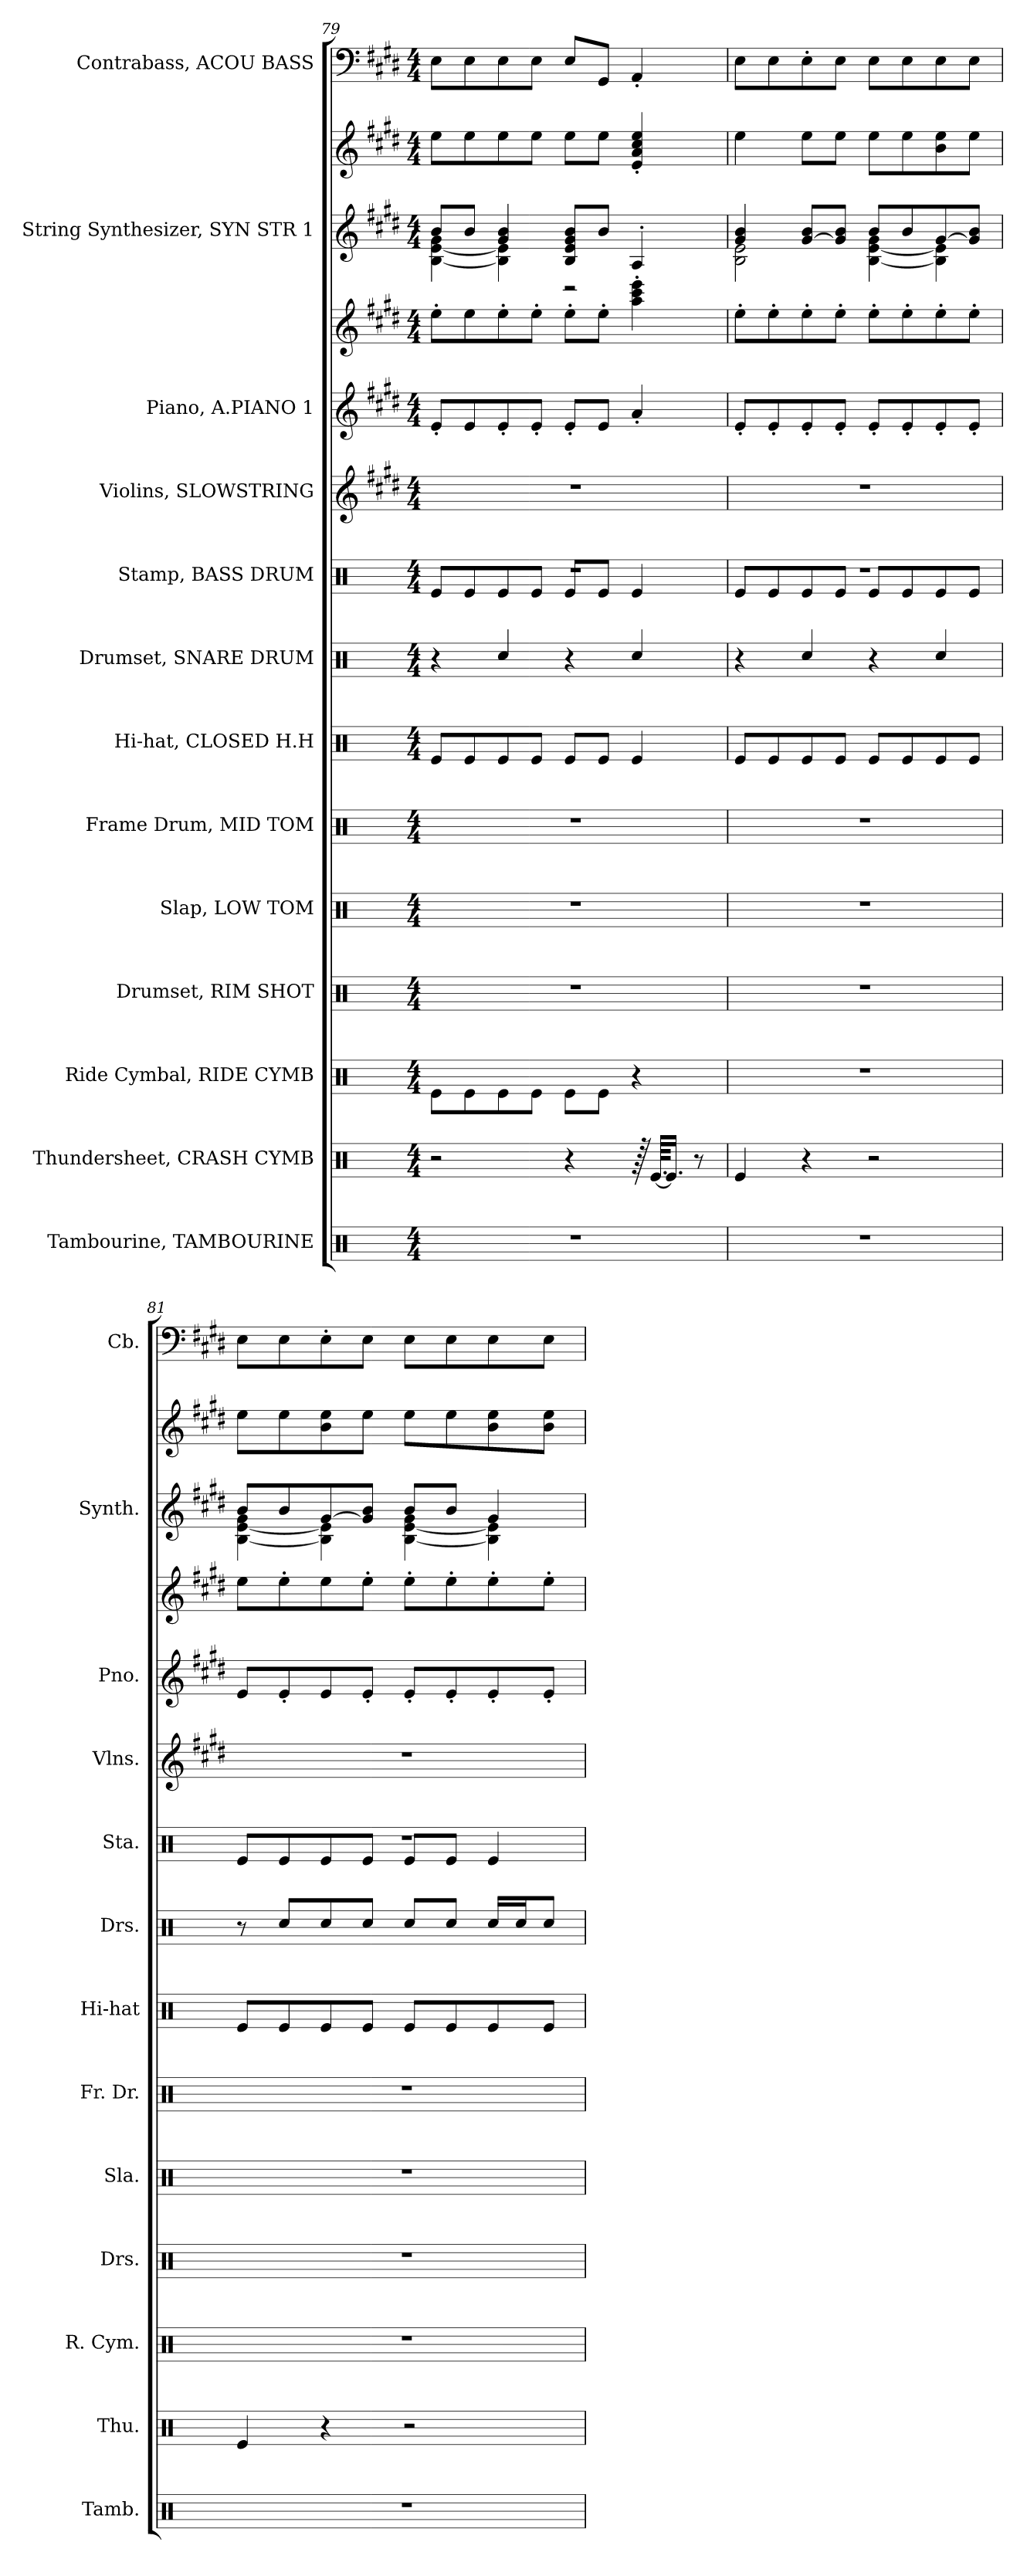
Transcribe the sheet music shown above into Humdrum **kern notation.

**kern	**kern	**kern	**kern	**kern	**kern	**kern	**kern	**kern	**kern	**kern	**kern	**kern	**kern	**kern
*part13	*part12	*part11	*part10	*part9	*part8	*part7	*part6	*part5	*part4	*part3	*part3	*part2	*part2	*part1
*staff15	*staff14	*staff13	*staff12	*staff11	*staff10	*staff9	*staff8	*staff7	*staff6	*staff5	*staff4	*staff3	*staff2	*staff1
*I"Tambourine, TAMBOURINE	*I"Thundersheet, CRASH CYMB	*I"Ride Cymbal, RIDE CYMB	*I"Drumset, RIM SHOT	*I"Slap, LOW TOM	*I"Frame Drum, MID TOM	*I"Hi-hat, CLOSED H.H	*I"Drumset, SNARE DRUM	*I"Stamp, BASS DRUM	*I"Violins, SLOWSTRING	*I"Piano, A.PIANO 1	*	*I"String Synthesizer, SYN STR 1	*	*I"Contrabass, ACOU BASS
*I'Tamb.	*I'Thu.	*I'R. Cym.	*I'Drs.	*I'Sla.	*I'Fr. Dr.	*I'Hi-hat	*I'Drs.	*I'Sta.	*I'Vlns.	*I'Pno.	*	*I'Synth.	*	*I'Cb.
*clefX	*clefX	*clefX	*clefX	*clefX	*clefX	*clefX	*clefX	*clefX	*clefG2	*clefG2	*clefG2	*clefG2	*clefG2	*clefF4
*	*	*	*	*	*	*	*	*	*	*	*	*	*	*ITrd7c12
*k[]	*k[]	*k[]	*k[]	*k[]	*k[]	*k[]	*k[]	*k[]	*k[f#c#g#d#]	*k[f#c#g#d#]	*k[f#c#g#d#]	*k[f#c#g#d#]	*k[f#c#g#d#]	*k[f#c#g#d#]
*M4/4	*M4/4	*M4/4	*M4/4	*M4/4	*M4/4	*M4/4	*M4/4	*M4/4	*M4/4	*M4/4	*M4/4	*M4/4	*M4/4	*M4/4
=79	=79	=79	=79	=79	=79	=79	=79	=79	=79	=79	=79	=79	=79	=79
*	*	*	*	*	*	*	*	*^	*	*	*	*^	*	*
1r	2r	8Re\L	1r	1r	1r	8Re/L	4r	1r	8Re/L	1r	8e'/L	8ee'\L	8b/L	[4B\ [4e\ 4g#\	8ee\L	8EE\L
.	.	8Re\	.	.	.	8Re/	.	.	8Re/	.	8e/	8ee\	8b/J	.	8ee\	8EE\
.	.	8Re\	.	.	.	8Re/	4Rcc/	.	8Re/	.	8e'/	8ee'\	4g#/ 4b/	4B\] 4e\]	8ee\	8EE\
.	.	8Re\J	.	.	.	8Re/J	.	.	8Re/J	.	8e'/J	8ee'\J	.	.	8ee\J	8EE\J
.	4r	8Re\L	.	.	.	8Re/L	4r	.	8Re/L	.	8e'/L	8ee'\L	8B/ 8e/ 8g#/ 8b/L	2r	8ee\L	8EE/L
.	.	8Re\J	.	.	.	8Re/J	.	.	8Re/J	.	8e/J	8ee'\J	8b/J	.	8ee\J	8GGG#/J
.	128r	4r	.	.	.	4Re/	4Rcc/	.	4Re/	.	4a'/	4aa\' 4ccc#\' 4eee\'	4A'/	.	4e/' 4a/' 4cc#/' 4ee/'	4AAA'/
.	[64.Re/KKLL	.	.	.	.	.	.	.	.	.	.	.	.	.	.	.
.	16.Re/JJ]	.	.	.	.	.	.	.	.	.	.	.	.	.	.	.
.	8r	.	.	.	.	.	.	.	.	.	.	.	.	.	.	.
!!LO:PB:g=z
=80	=80	=80	=80	=80	=80	=80	=80	=80	=80	=80	=80	=80	=80	=80	=80	=80
1r	4Re/	1r	1r	1r	1r	8Re/L	4r	1r	8Re/L	1r	8e'/L	8ee'\L	4g#/ 4b/	2B\ 2e\	4ee\	8EE\L
.	.	.	.	.	.	8Re/	.	.	8Re/	.	8e'/	8ee'\	.	.	.	8EE\
.	4r	.	.	.	.	8Re/	4Rcc/	.	8Re/	.	8e'/	8ee'\	[8g#/ 8b/L	.	8ee\L	8EE'\
.	.	.	.	.	.	8Re/J	.	.	8Re/J	.	8e'/J	8ee'\J	8g#/] 8b/J	.	8ee\J	8EE\J
.	2r	.	.	.	.	8Re/L	4r	.	8Re/L	.	8e'/L	8ee'\L	8b/L	[4B\ [4e\ 4g#\	8ee\L	8EE\L
.	.	.	.	.	.	8Re/	.	.	8Re/	.	8e'/	8ee'\	8b/	.	8ee\	8EE\
.	.	.	.	.	.	8Re/	4Rcc/	.	8Re/	.	8e'/	8ee'\	[8g#/	4B\] 4e\]	8b\ 8ee\	8EE\
.	.	.	.	.	.	8Re/J	.	.	8Re/J	.	8e'/J	8ee'\J	8g#/] 8b/J	.	8ee\J	8EE\J
=81	=81	=81	=81	=81	=81	=81	=81	=81	=81	=81	=81	=81	=81	=81	=81	=81
1r	4Re/	1r	1r	1r	1r	8Re/L	8r	1r	8Re/L	1r	8e/L	8ee\L	8b/L	[4B\ [4e\ 4g#\	8ee\L	8EE\L
.	.	.	.	.	.	8Re/	8Rcc/L	.	8Re/	.	8e'/	8ee'\	8b/	.	8ee\	8EE\
.	4r	.	.	.	.	8Re/	8Rcc/	.	8Re/	.	8e/	8ee\	[8g#/	4B\] 4e\]	8b\ 8ee\	8EE'\
.	.	.	.	.	.	8Re/J	8Rcc/J	.	8Re/J	.	8e'/J	8ee'\J	8g#/] 8b/J	.	8ee\J	8EE\J
.	2r	.	.	.	.	8Re/L	8Rcc/L	.	8Re/L	.	8e'/L	8ee'\L	8b/L	[4B\ [4e\ 4g#\	8ee\L	8EE\L
.	.	.	.	.	.	8Re/	8Rcc/J	.	8Re/J	.	8e'/	8ee'\	8b/J	.	8ee\	8EE\
.	.	.	.	.	.	8Re/	16Rcc/LL	.	4Re/	.	8e'/	8ee'\	4g#/	4B\] 4e\]	8b\ 8ee\	8EE\
.	.	.	.	.	.	.	16Rcc/J	.	.	.	.	.	.	.	.	.
.	.	.	.	.	.	8Re/J	8Rcc/J	.	.	.	8e'/J	8ee'\J	.	.	8b\ 8ee\J	8EE\J
*	*	*	*	*	*	*	*	*v	*v	*	*	*	*v	*v	*	*
=	=	=	=	=	=	=	=	=	=	=	=	=	=	=
*-	*-	*-	*-	*-	*-	*-	*-	*-	*-	*-	*-	*-	*-	*-
